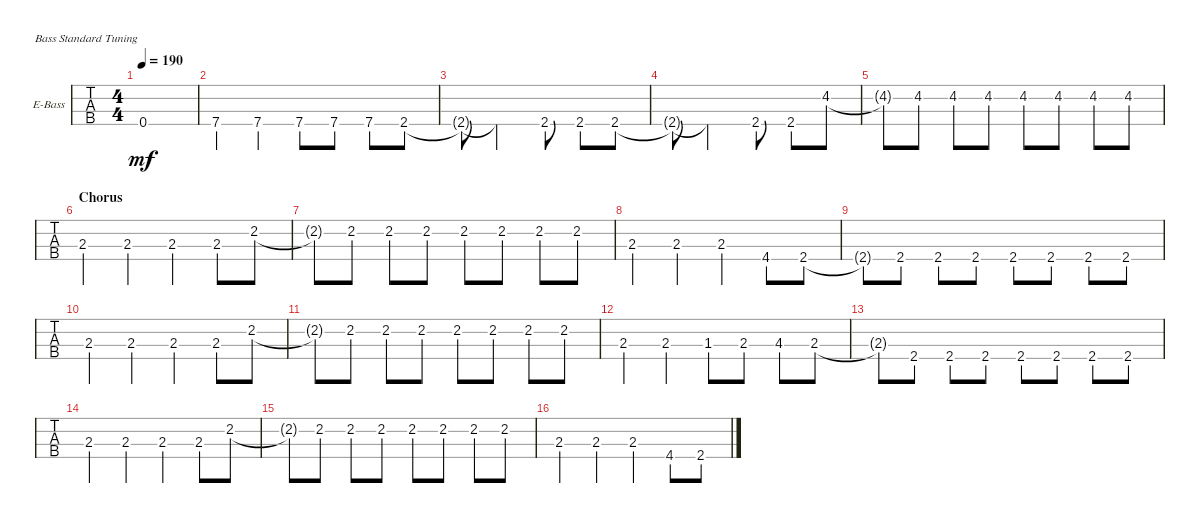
\defaultSystemsLayout 4
\bracketExtendMode groupsimilarinstruments
\firstSystemTrackNameOrientation horizontal
\otherSystemsTrackNameOrientation horizontal
\track ("Akshay" "E-Bass") {instrument electricbassfinger}
\staff {tabs}
\tuning (G2 D2 A1 E1)
\ts (4 4)
\tempo 190
\clef f4
\ks c
0.4{t}.1{dy mf} |
7.4.4 7.4.4 7.4.8 7.4.8 7.4.8 2.4.8 |
\clef g2
2.4{t}.8 2.4{t}.2 2.4.8 2.4.8 2.4.8 |
2.4{t}.8 2.4{t}.2 2.4.8 2.4.8 4.2.8 |
4.2{t}.8 4.2.8 4.2.8 4.2.8 4.2.8 4.2.8 4.2.8 4.2.8 |
\section ("" "Chorus")
\clef f4
2.3.4 2.3.4 2.3.4 2.3.8 2.2.8 |
2.2{t}.8 2.2.8 2.2.8 2.2.8 2.2.8 2.2.8 2.2.8 2.2.8 |
2.3.4 2.3.4 2.3.4 4.4.8 2.4.8 |
2.4{t}.8 2.4.8 2.4.8 2.4.8 2.4.8 2.4.8 2.4.8 2.4.8 |
2.3.4 2.3.4 2.3.4 2.3.8 2.2.8 |
2.2{t}.8 2.2.8 2.2.8 2.2.8 2.2.8 2.2.8 2.2.8 2.2.8 |
2.3.4 2.3.4 1.3.8 2.3.8 4.3.8 2.3.8 |
2.3{t}.8 2.4.8 2.4.8 2.4.8 2.4.8 2.4.8 2.4.8 2.4.8 |
2.3.4 2.3.4 2.3.4 2.3.8 2.2.8 |
2.2{t}.8 2.2.8 2.2.8 2.2.8 2.2.8 2.2.8 2.2.8 2.2.8 |
2.3.4 2.3.4 2.3.4 4.4.8 2.4.8
